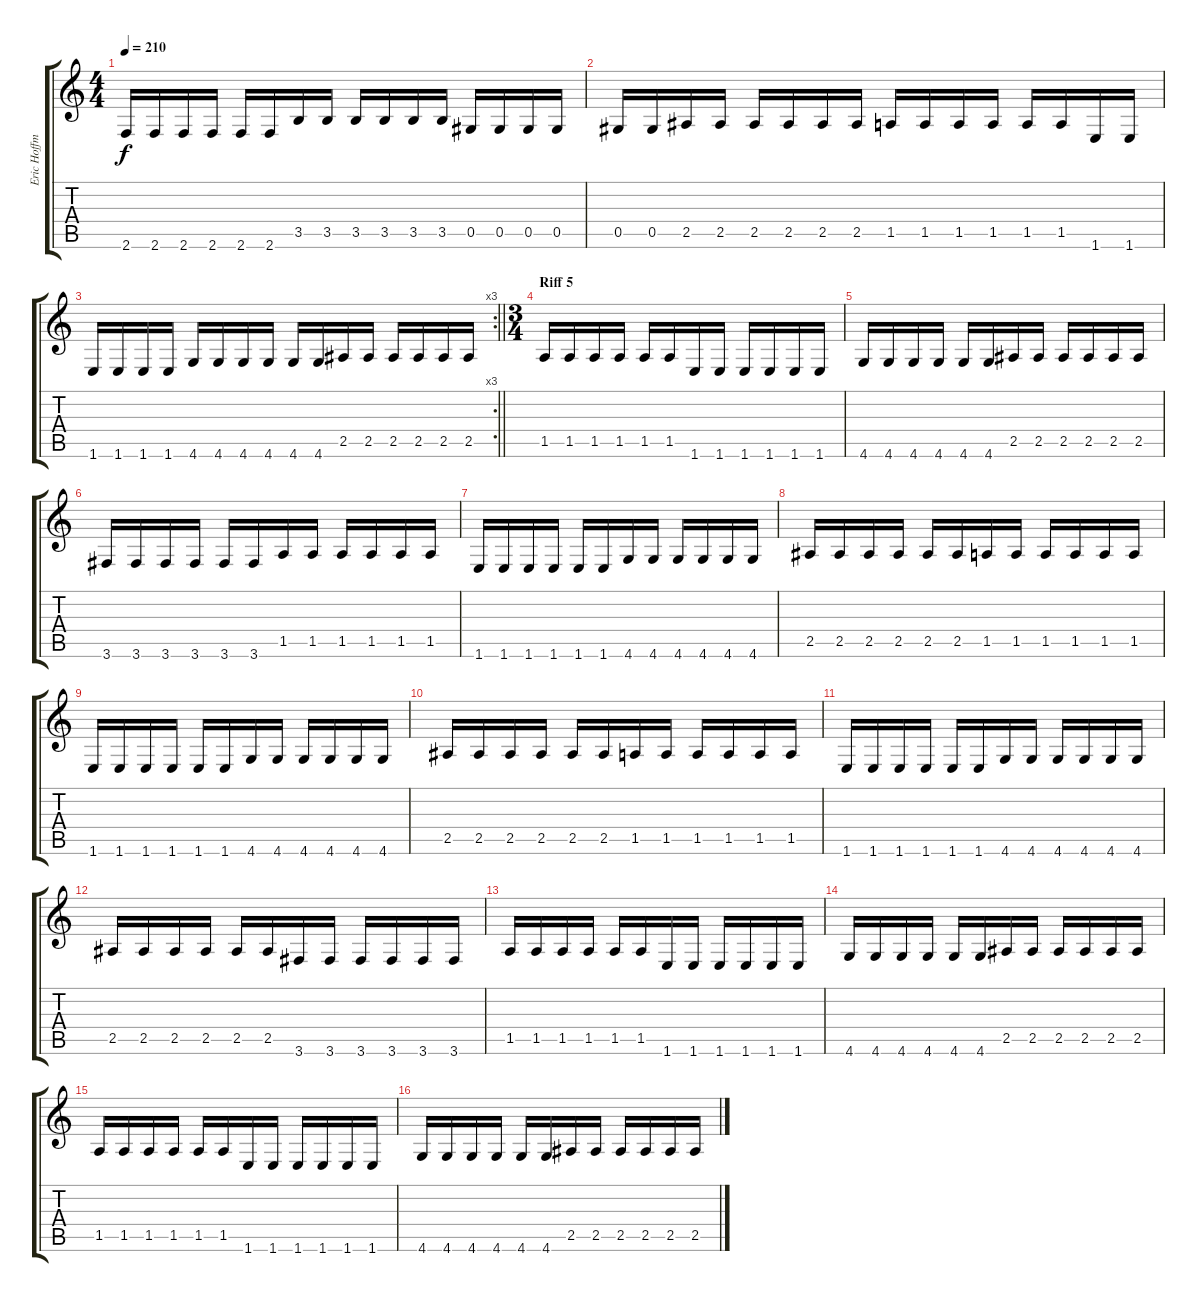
\track ("Eric Hoffman" "Eric Hoffm") {instrument overdrivenguitar}
\staff {score tabs}
\tuning (Eb4 Bb3 Gb3 Db3 Ab2 Eb2) {hide}
\ts (4 4)
\tempo 210
\clef g2
\ks c
2.6.16{dy f} 2.6.16 2.6.16 2.6.16 2.6.16 2.6.16 3.5.16 3.5.16 3.5.16 3.5.16 3.5.16 3.5.16 0.5.16 0.5.16 0.5.16 0.5.16 |
0.5.16 0.5.16 2.5.16 2.5.16 2.5.16 2.5.16 2.5.16 2.5.16 1.5.16 1.5.16 1.5.16 1.5.16 1.5.16 1.5.16 1.6.16 1.6.16 |
\rc 3
\barLineRight lightlight
1.6.16 1.6.16 1.6.16 1.6.16 4.6.16 4.6.16 4.6.16 4.6.16 4.6.16 4.6.16 2.5.16 2.5.16 2.5.16 2.5.16 2.5.16 2.5.16 |
\ts (3 4)
\section ("" "Riff 5")
1.5.16 1.5.16 1.5.16 1.5.16 1.5.16 1.5.16 1.6.16 1.6.16 1.6.16 1.6.16 1.6.16 1.6.16 |
4.6.16 4.6.16 4.6.16 4.6.16 4.6.16 4.6.16 2.5.16 2.5.16 2.5.16 2.5.16 2.5.16 2.5.16 |
3.6.16 3.6.16 3.6.16 3.6.16 3.6.16 3.6.16 1.5.16 1.5.16 1.5.16 1.5.16 1.5.16 1.5.16 |
1.6.16 1.6.16 1.6.16 1.6.16 1.6.16 1.6.16 4.6.16 4.6.16 4.6.16 4.6.16 4.6.16 4.6.16 |
2.5.16 2.5.16 2.5.16 2.5.16 2.5.16 2.5.16 1.5.16 1.5.16 1.5.16 1.5.16 1.5.16 1.5.16 |
1.6.16 1.6.16 1.6.16 1.6.16 1.6.16 1.6.16 4.6.16 4.6.16 4.6.16 4.6.16 4.6.16 4.6.16 |
2.5.16 2.5.16 2.5.16 2.5.16 2.5.16 2.5.16 1.5.16 1.5.16 1.5.16 1.5.16 1.5.16 1.5.16 |
1.6.16 1.6.16 1.6.16 1.6.16 1.6.16 1.6.16 4.6.16 4.6.16 4.6.16 4.6.16 4.6.16 4.6.16 |
2.5.16 2.5.16 2.5.16 2.5.16 2.5.16 2.5.16 3.6.16 3.6.16 3.6.16 3.6.16 3.6.16 3.6.16 |
1.5.16 1.5.16 1.5.16 1.5.16 1.5.16 1.5.16 1.6.16 1.6.16 1.6.16 1.6.16 1.6.16 1.6.16 |
4.6.16 4.6.16 4.6.16 4.6.16 4.6.16 4.6.16 2.5.16 2.5.16 2.5.16 2.5.16 2.5.16 2.5.16 |
1.5.16 1.5.16 1.5.16 1.5.16 1.5.16 1.5.16 1.6.16 1.6.16 1.6.16 1.6.16 1.6.16 1.6.16 |
4.6.16 4.6.16 4.6.16 4.6.16 4.6.16 4.6.16 2.5.16 2.5.16 2.5.16 2.5.16 2.5.16 2.5.16
